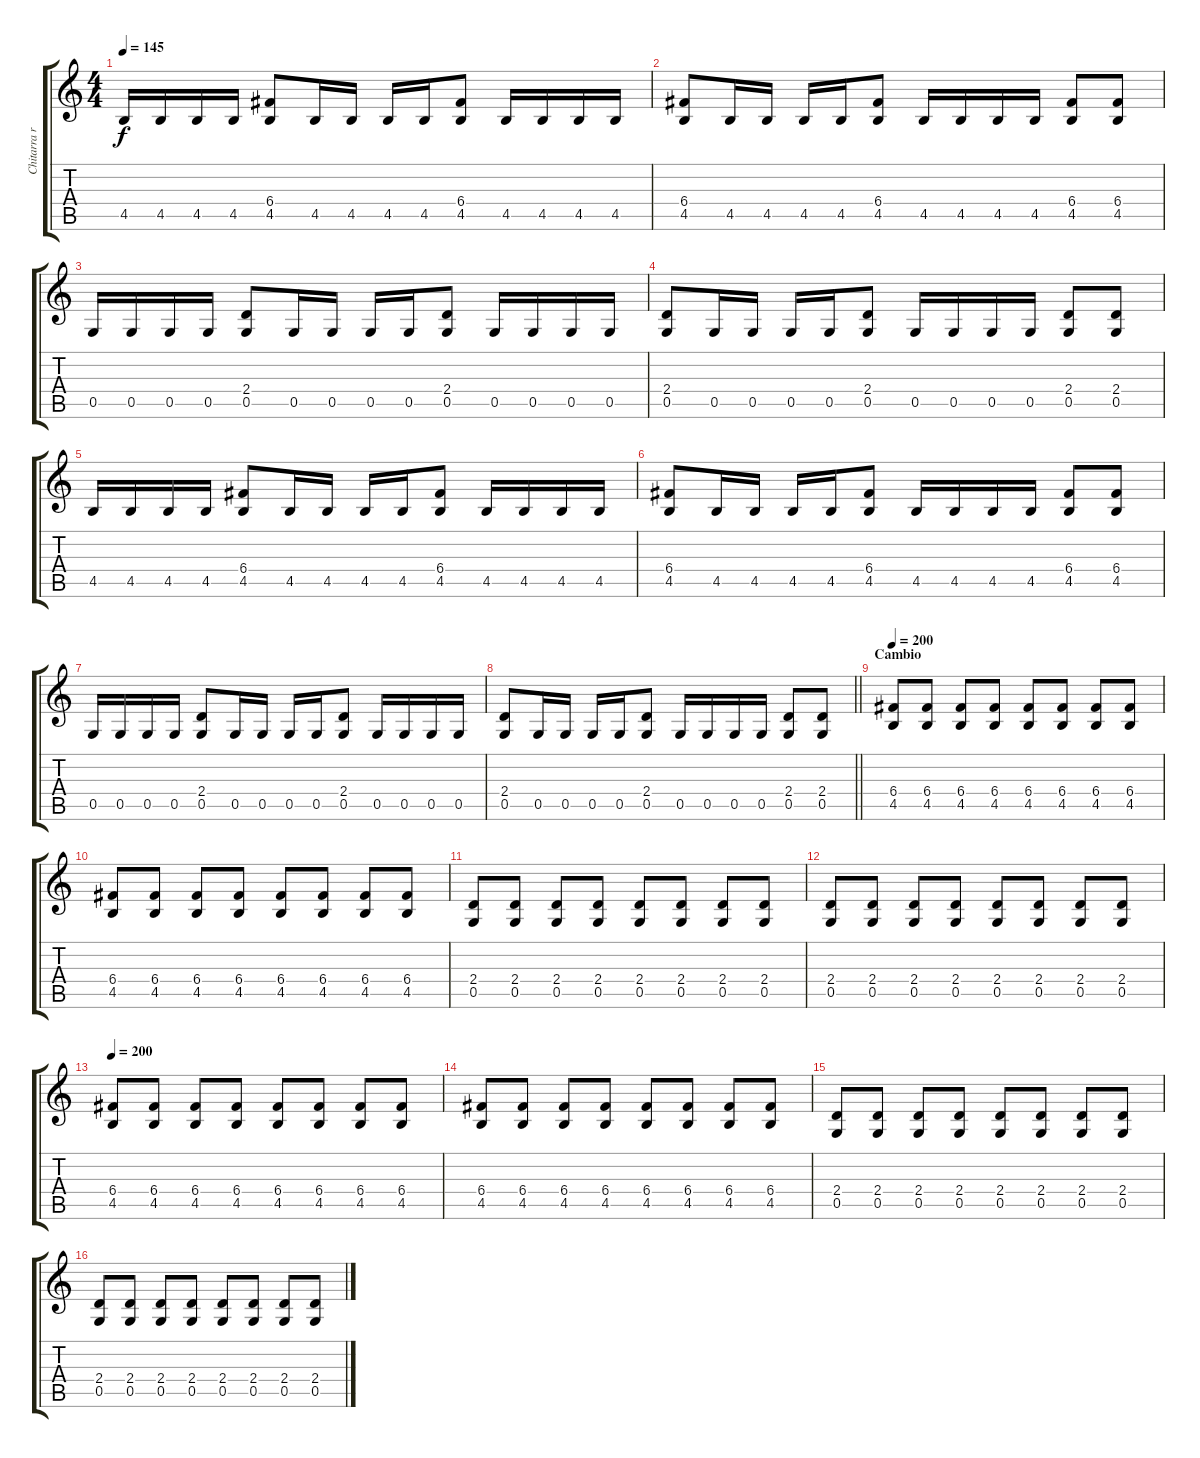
\track ("Chitarra ritm" "Chitarra r") {instrument overdrivenguitar}
\staff {score tabs}
\tuning (D4 A3 F3 C3 G2 D2) {hide}
\ts (4 4)
\tempo 145
\clef g2
\ks c
4.5.16{dy f} 4.5.16 4.5.16 4.5.16 (6.4 4.5).8 4.5.16 4.5.16 4.5.16 4.5.16 (6.4 4.5).8 4.5.16 4.5.16 4.5.16 4.5.16 |
(6.4 4.5).8 4.5.16 4.5.16 4.5.16 4.5.16 (6.4 4.5).8 4.5.16 4.5.16 4.5.16 4.5.16 (6.4 4.5).8 (6.4 4.5).8 |
0.5.16 0.5.16 0.5.16 0.5.16 (2.4 0.5).8 0.5.16 0.5.16 0.5.16 0.5.16 (2.4 0.5).8 0.5.16 0.5.16 0.5.16 0.5.16 |
(2.4 0.5).8 0.5.16 0.5.16 0.5.16 0.5.16 (2.4 0.5).8 0.5.16 0.5.16 0.5.16 0.5.16 (2.4 0.5).8 (2.4 0.5).8 |
4.5.16 4.5.16 4.5.16 4.5.16 (6.4 4.5).8 4.5.16 4.5.16 4.5.16 4.5.16 (6.4 4.5).8 4.5.16 4.5.16 4.5.16 4.5.16 |
(6.4 4.5).8 4.5.16 4.5.16 4.5.16 4.5.16 (6.4 4.5).8 4.5.16 4.5.16 4.5.16 4.5.16 (6.4 4.5).8 (6.4 4.5).8 |
0.5.16 0.5.16 0.5.16 0.5.16 (2.4 0.5).8 0.5.16 0.5.16 0.5.16 0.5.16 (2.4 0.5).8 0.5.16 0.5.16 0.5.16 0.5.16 |
\barLineRight lightlight
(2.4 0.5).8 0.5.16 0.5.16 0.5.16 0.5.16 (2.4 0.5).8 0.5.16 0.5.16 0.5.16 0.5.16 (2.4 0.5).8 (2.4 0.5).8 |
\section ("" "Cambio")
\tempo 200
(6.4 4.5).8 (6.4 4.5).8 (6.4 4.5).8 (6.4 4.5).8 (6.4 4.5).8 (6.4 4.5).8 (6.4 4.5).8 (6.4 4.5).8 |
(6.4 4.5).8 (6.4 4.5).8 (6.4 4.5).8 (6.4 4.5).8 (6.4 4.5).8 (6.4 4.5).8 (6.4 4.5).8 (6.4 4.5).8 |
(2.4 0.5).8 (2.4 0.5).8 (2.4 0.5).8 (2.4 0.5).8 (2.4 0.5).8 (2.4 0.5).8 (2.4 0.5).8 (2.4 0.5).8 |
(2.4 0.5).8 (2.4 0.5).8 (2.4 0.5).8 (2.4 0.5).8 (2.4 0.5).8 (2.4 0.5).8 (2.4 0.5).8 (2.4 0.5).8 |
\tempo 200
(6.4 4.5).8 (6.4 4.5).8 (6.4 4.5).8 (6.4 4.5).8 (6.4 4.5).8 (6.4 4.5).8 (6.4 4.5).8 (6.4 4.5).8 |
(6.4 4.5).8 (6.4 4.5).8 (6.4 4.5).8 (6.4 4.5).8 (6.4 4.5).8 (6.4 4.5).8 (6.4 4.5).8 (6.4 4.5).8 |
(2.4 0.5).8 (2.4 0.5).8 (2.4 0.5).8 (2.4 0.5).8 (2.4 0.5).8 (2.4 0.5).8 (2.4 0.5).8 (2.4 0.5).8 |
(2.4 0.5).8 (2.4 0.5).8 (2.4 0.5).8 (2.4 0.5).8 (2.4 0.5).8 (2.4 0.5).8 (2.4 0.5).8 (2.4 0.5).8
